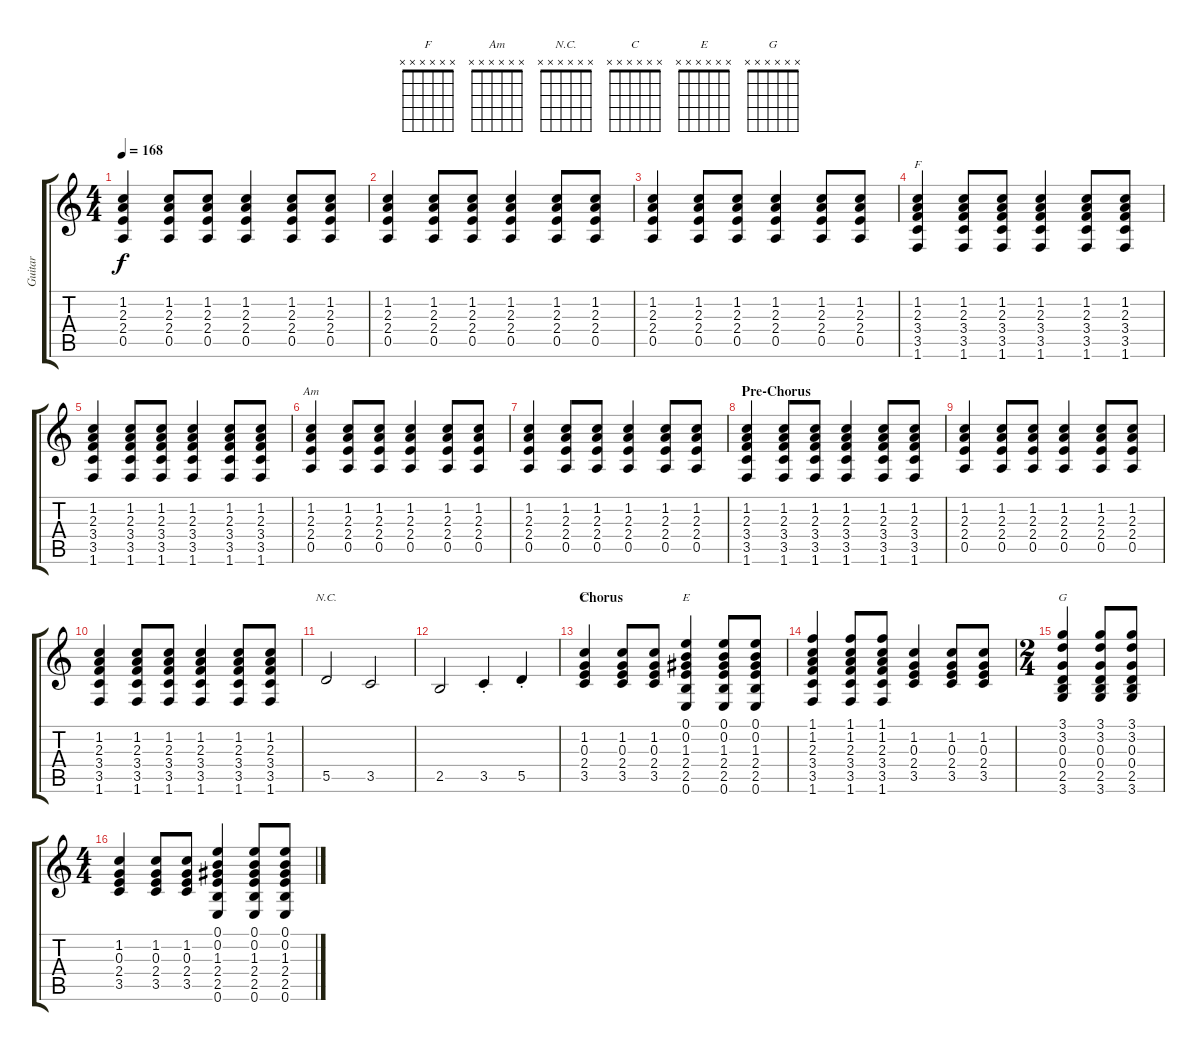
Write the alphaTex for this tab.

\track ("Guitar" "Guitar") {instrument electricguitarclean}
\staff {score tabs}
\tuning (E4 B3 G3 D3 A2 E2) {hide}
\chord ("F" x x x x x x)
\chord ("Am" x x x x x x)
\chord ("N.C." x x x x x x)
\chord ("C" x x x x x x)
\chord ("E" x x x x x x)
\chord ("G" x x x x x x)
\ts (4 4)
\tempo 168
\clef g2
\ks c
(1.2 2.3 2.4 0.5).4{dy f} (1.2 2.3 2.4 0.5).8 (1.2 2.3 2.4 0.5).8 (1.2 2.3 2.4 0.5).4 (1.2 2.3 2.4 0.5).8 (1.2 2.3 2.4 0.5).8 |
(1.2 2.3 2.4 0.5).4 (1.2 2.3 2.4 0.5).8 (1.2 2.3 2.4 0.5).8 (1.2 2.3 2.4 0.5).4 (1.2 2.3 2.4 0.5).8 (1.2 2.3 2.4 0.5).8 |
(1.2 2.3 2.4 0.5).4 (1.2 2.3 2.4 0.5).8 (1.2 2.3 2.4 0.5).8 (1.2 2.3 2.4 0.5).4 (1.2 2.3 2.4 0.5).8 (1.2 2.3 2.4 0.5).8 |
(1.2 2.3 3.4 3.5 1.6).4{ch "F"} (1.2 2.3 3.4 3.5 1.6).8 (1.2 2.3 3.4 3.5 1.6).8 (1.2 2.3 3.4 3.5 1.6).4 (1.2 2.3 3.4 3.5 1.6).8 (1.2 2.3 3.4 3.5 1.6).8 |
(1.2 2.3 3.4 3.5 1.6).4 (1.2 2.3 3.4 3.5 1.6).8 (1.2 2.3 3.4 3.5 1.6).8 (1.2 2.3 3.4 3.5 1.6).4 (1.2 2.3 3.4 3.5 1.6).8 (1.2 2.3 3.4 3.5 1.6).8 |
(1.2 2.3 2.4 0.5).4{ch "Am"} (1.2 2.3 2.4 0.5).8 (1.2 2.3 2.4 0.5).8 (1.2 2.3 2.4 0.5).4 (1.2 2.3 2.4 0.5).8 (1.2 2.3 2.4 0.5).8 |
(1.2 2.3 2.4 0.5).4 (1.2 2.3 2.4 0.5).8 (1.2 2.3 2.4 0.5).8 (1.2 2.3 2.4 0.5).4 (1.2 2.3 2.4 0.5).8 (1.2 2.3 2.4 0.5).8 |
\section ("" "Pre-Chorus")
(1.2 2.3 3.4 3.5 1.6).4 (1.2 2.3 3.4 3.5 1.6).8 (1.2 2.3 3.4 3.5 1.6).8 (1.2 2.3 3.4 3.5 1.6).4 (1.2 2.3 3.4 3.5 1.6).8 (1.2 2.3 3.4 3.5 1.6).8 |
(1.2 2.3 2.4 0.5).4 (1.2 2.3 2.4 0.5).8 (1.2 2.3 2.4 0.5).8 (1.2 2.3 2.4 0.5).4 (1.2 2.3 2.4 0.5).8 (1.2 2.3 2.4 0.5).8 |
(1.2 2.3 3.4 3.5 1.6).4 (1.2 2.3 3.4 3.5 1.6).8 (1.2 2.3 3.4 3.5 1.6).8 (1.2 2.3 3.4 3.5 1.6).4 (1.2 2.3 3.4 3.5 1.6).8 (1.2 2.3 3.4 3.5 1.6).8 |
5.5.2{ch "N.C." volume 13 instrument electricguitarjazz} 3.5.2 |
2.5.2 3.5{st}.4 5.5{st}.4 |
\section ("" "Chorus")
(1.2 0.3 2.4 3.5).4{ch "C" volume 7 instrument electricguitarclean} (1.2 0.3 2.4 3.5).8 (1.2 0.3 2.4 3.5).8 (0.1 0.2 1.3 2.4 2.5 0.6).4{ch "E"} (0.1 0.2 1.3 2.4 2.5 0.6).8 (0.1 0.2 1.3 2.4 2.5 0.6).8 |
(1.1 1.2 2.3 3.4 3.5 1.6).4 (1.1 1.2 2.3 3.4 3.5 1.6).8 (1.1 1.2 2.3 3.4 3.5 1.6).8 (1.2 0.3 2.4 3.5).4 (1.2 0.3 2.4 3.5).8 (1.2 0.3 2.4 3.5).8 |
\ts (2 4)
(3.1 3.2 0.3 0.4 2.5 3.6).4{ch "G"} (3.1 3.2 0.3 0.4 2.5 3.6).8 (3.1 3.2 0.3 0.4 2.5 3.6).8 |
\ts (4 4)
(1.2 0.3 2.4 3.5).4 (1.2 0.3 2.4 3.5).8 (1.2 0.3 2.4 3.5).8 (0.1 0.2 1.3 2.4 2.5 0.6).4 (0.1 0.2 1.3 2.4 2.5 0.6).8 (0.1 0.2 1.3 2.4 2.5 0.6).8
